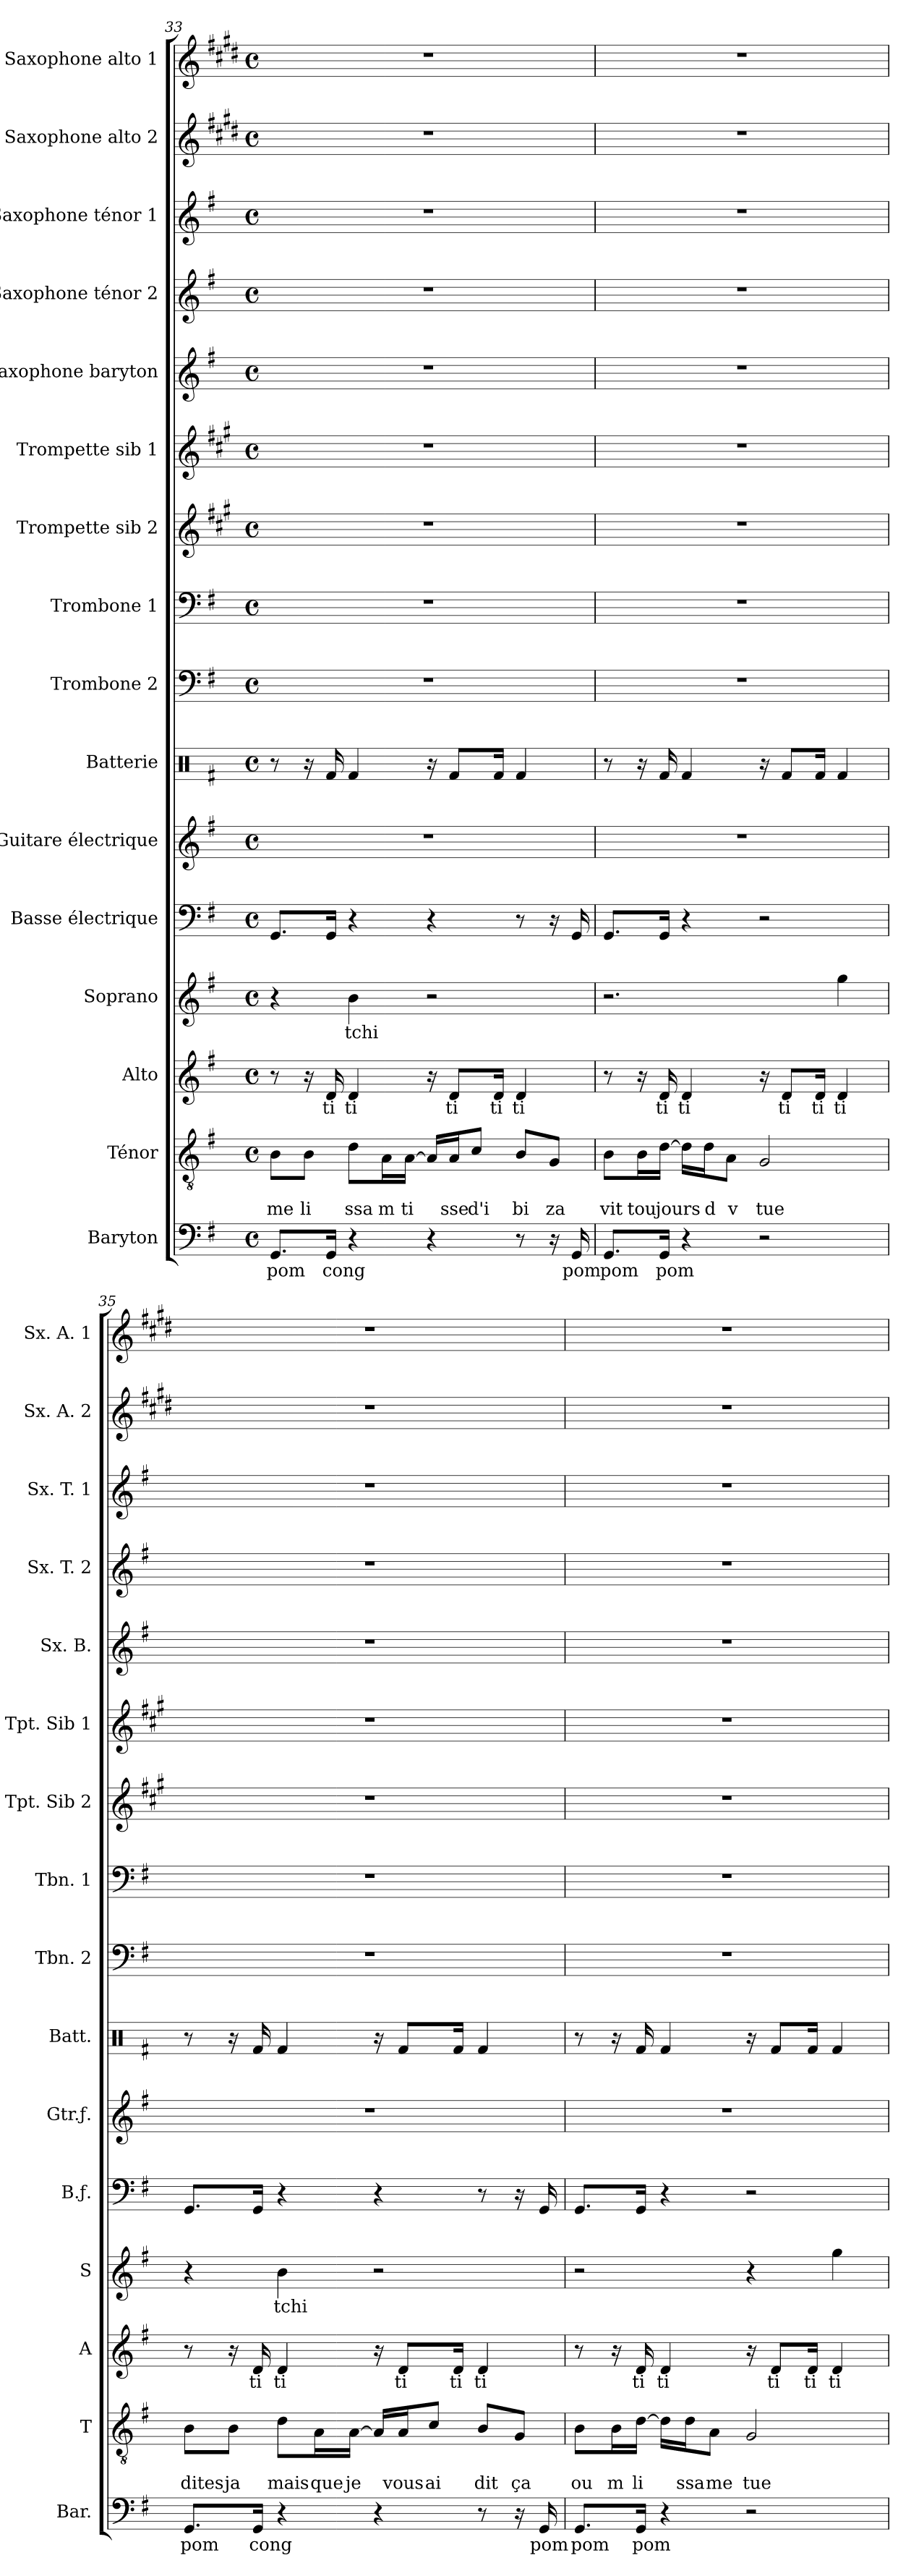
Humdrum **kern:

**kern	**text	**kern	**text	**text	**kern	**text	**kern	**text	**kern	**kern	**kern	**kern	**kern	**kern	**kern	**kern	**kern	**kern	**kern	**kern
*part16	*part16	*part15	*part15	*part15	*part14	*part14	*part13	*part13	*part12	*part11	*part10	*part9	*part8	*part7	*part6	*part5	*part4	*part3	*part2	*part1
*staff16	*staff16	*staff15	*staff15	*staff15	*staff14	*staff14	*staff13	*staff13	*staff12	*staff11	*staff10	*staff9	*staff8	*staff7	*staff6	*staff5	*staff4	*staff3	*staff2	*staff1
*I"Baryton	*	*I"Ténor	*	*	*I"Alto	*	*I"Soprano	*	*I"Basse électrique	*I"Guitare électrique	*I"Batterie	*I"Trombone 2	*I"Trombone 1	*I"Trompette sib 2	*I"Trompette sib 1	*I"Saxophone baryton	*I"Saxophone ténor 2	*I"Saxophone ténor 1	*I"Saxophone alto 2	*I"Saxophone alto 1
*I'Bar.	*	*I'T	*	*	*I'A	*	*I'S	*	*I'B.ƒ.	*I'Gtr.ƒ.	*I'Batt.	*I'Tbn. 2	*I'Tbn. 1	*I'Tpt. Sib 2	*I'Tpt. Sib 1	*I'Sx. B.	*I'Sx. T. 2	*I'Sx. T. 1	*I'Sx. A. 2	*I'Sx. A. 1
!!LO:PB:g=z
*clefF4	*	*clefGv2	*	*	*clefG2	*	*clefG2	*	*clefF4	*clefG2	*clefX	*clefF4	*clefF4	*clefG2	*clefG2	*clefG2	*clefG2	*clefG2	*clefG2	*clefG2
*	*	*	*	*	*	*	*	*	*ITrd7c12	*ITrd7c12	*	*	*	*ITrd1c2	*ITrd1c2	*ITrd12c21	*ITrd8c14	*ITrd8c14	*ITrd5c9	*ITrd5c9
*k[f#]	*	*k[f#]	*	*	*k[f#]	*	*k[f#]	*	*k[f#]	*k[f#]	*k[f#]	*k[f#]	*k[f#]	*k[f#]	*k[f#]	*k[f#]	*k[f#]	*k[f#]	*k[f#]	*k[f#]
*G:	*	*G:	*	*	*G:	*	*G:	*	*G:	*G:	*G:	*G:	*G:	*G:	*G:	*G:	*G:	*G:	*G:	*G:
*M4/4	*	*M4/4	*	*	*M4/4	*	*M4/4	*	*M4/4	*M4/4	*M4/4	*M4/4	*M4/4	*M4/4	*M4/4	*M4/4	*M4/4	*M4/4	*M4/4	*M4/4
*met(c)	*	*met(c)	*	*	*met(c)	*	*met(c)	*	*met(c)	*met(c)	*met(c)	*met(c)	*met(c)	*met(c)	*met(c)	*met(c)	*met(c)	*met(c)	*met(c)	*met(c)
=33	=33	=33	=33	=33	=33	=33	=33	=33	=33	=33	=33	=33	=33	=33	=33	=33	=33	=33	=33	=33
!	!LO:LY:b	!	!	!LO:LY:b	!	!	!	!	!	!	!	!	!	!	!	!	!	!	!	!
8.GG/L	pom	8B\L	.	me	8r	.	4r	.	8.GGG/L	1r	8r	1r	1r	1r	1r	1r	1r	1r	1r	1r
!	!	!	!	!LO:LY:b	!	!	!	!	!	!	!	!	!	!	!	!	!	!	!	!
.	.	8B\J	.	li	16r	.	.	.	.	.	16r	.	.	.	.	.	.	.	.	.
!	!LO:LY:b	!	!	!	!	!LO:LY:b	!	!	!	!	!	!	!	!	!	!	!	!	!	!
16GG/Jk	cong	.	.	.	16d/	ti	.	.	16GGG/Jk	.	16Rf/	.	.	.	.	.	.	.	.	.
!	!	!	!	!LO:LY:b	!	!LO:LY:b	!	!LO:LY:b	!	!	!	!	!	!	!	!	!	!	!	!
4r	.	8d\L	.	ssa	4d/	ti	4b\	tchi	4r	.	4Rf/	.	.	.	.	.	.	.	.	.
!	!	!	!	!LO:LY:b	!	!	!	!	!	!	!	!	!	!	!	!	!	!	!	!
.	.	16A\L	.	m	.	.	.	.	.	.	.	.	.	.	.	.	.	.	.	.
!	!	!	!	!LO:LY:b	!	!	!	!	!	!	!	!	!	!	!	!	!	!	!	!
.	.	[16A\JJ	.	ti	.	.	.	.	.	.	.	.	.	.	.	.	.	.	.	.
4r	.	16A/LL]	.	.	16r	.	2r	.	4r	.	16r	.	.	.	.	.	.	.	.	.
!	!	!	!	!LO:LY:b	!	!LO:LY:b	!	!	!	!	!	!	!	!	!	!	!	!	!	!
.	.	16A/J	.	sse	8d/L	ti	.	.	.	.	8Rf/L	.	.	.	.	.	.	.	.	.
!	!	!	!	!LO:LY:b	!	!	!	!	!	!	!	!	!	!	!	!	!	!	!	!
.	.	8c/J	.	d'i	.	.	.	.	.	.	.	.	.	.	.	.	.	.	.	.
!	!	!	!	!	!	!LO:LY:b	!	!	!	!	!	!	!	!	!	!	!	!	!	!
.	.	.	.	.	16d/Jk	ti	.	.	.	.	16Rf/Jk	.	.	.	.	.	.	.	.	.
!	!	!	!	!LO:LY:b	!	!LO:LY:b	!	!	!	!	!	!	!	!	!	!	!	!	!	!
8r	.	8B/L	.	bi	4d/	ti	.	.	8r	.	4Rf/	.	.	.	.	.	.	.	.	.
!	!	!	!	!LO:LY:b	!	!	!	!	!	!	!	!	!	!	!	!	!	!	!	!
16r	.	8G/J	.	za	.	.	.	.	16r	.	.	.	.	.	.	.	.	.	.	.
!	!LO:LY:b	!	!	!	!	!	!	!	!	!	!	!	!	!	!	!	!	!	!	!
16GG/	pom	.	.	.	.	.	.	.	16GGG/	.	.	.	.	.	.	.	.	.	.	.
=34	=34	=34	=34	=34	=34	=34	=34	=34	=34	=34	=34	=34	=34	=34	=34	=34	=34	=34	=34	=34
!	!LO:LY:b	!	!	!LO:LY:b	!	!	!	!	!	!	!	!	!	!	!	!	!	!	!	!
8.GG/L	pom	8B\L	.	vit	8r	.	2.r	.	8.GGG/L	1r	8r	1r	1r	1r	1r	1r	1r	1r	1r	1r
!	!	!	!	!LO:LY:b	!	!	!	!	!	!	!	!	!	!	!	!	!	!	!	!
.	.	16B\L	.	tou	16r	.	.	.	.	.	16r	.	.	.	.	.	.	.	.	.
!	!LO:LY:b	!	!	!LO:LY:b	!	!LO:LY:b	!	!	!	!	!	!	!	!	!	!	!	!	!	!
16GG/Jk	pom	[16d\JJ	.	jours	16d/	ti	.	.	16GGG/Jk	.	16Rf/	.	.	.	.	.	.	.	.	.
!	!	!	!	!	!	!LO:LY:b	!	!	!	!	!	!	!	!	!	!	!	!	!	!
4r	.	16d\LL]	.	.	4d/	ti	.	.	4r	.	4Rf/	.	.	.	.	.	.	.	.	.
!	!	!	!	!LO:LY:b	!	!	!	!	!	!	!	!	!	!	!	!	!	!	!	!
.	.	16d\J	.	d	.	.	.	.	.	.	.	.	.	.	.	.	.	.	.	.
!	!	!	!	!LO:LY:b	!	!	!	!	!	!	!	!	!	!	!	!	!	!	!	!
.	.	8A\J	.	v	.	.	.	.	.	.	.	.	.	.	.	.	.	.	.	.
!	!	!	!	!LO:LY:b	!	!	!	!	!	!	!	!	!	!	!	!	!	!	!	!
2r	.	2G/	.	tue	16r	.	.	.	2r	.	16r	.	.	.	.	.	.	.	.	.
!	!	!	!	!	!	!LO:LY:b	!	!	!	!	!	!	!	!	!	!	!	!	!	!
.	.	.	.	.	8d/L	ti	.	.	.	.	8Rf/L	.	.	.	.	.	.	.	.	.
!	!	!	!	!	!	!LO:LY:b	!	!	!	!	!	!	!	!	!	!	!	!	!	!
.	.	.	.	.	16d/Jk	ti	.	.	.	.	16Rf/Jk	.	.	.	.	.	.	.	.	.
!	!	!	!	!	!	!LO:LY:b	!	!	!	!	!	!	!	!	!	!	!	!	!	!
.	.	.	.	.	4d/	ti	4gg\	.	.	.	4Rf/	.	.	.	.	.	.	.	.	.
=35	=35	=35	=35	=35	=35	=35	=35	=35	=35	=35	=35	=35	=35	=35	=35	=35	=35	=35	=35	=35
!	!LO:LY:b	!	!	!LO:LY:b	!	!	!	!	!	!	!	!	!	!	!	!	!	!	!	!
8.GG/L	pom	8B\L	.	dites	8r	.	4r	.	8.GGG/L	1r	8r	1r	1r	1r	1r	1r	1r	1r	1r	1r
!	!	!	!	!LO:LY:b	!	!	!	!	!	!	!	!	!	!	!	!	!	!	!	!
.	.	8B\J	.	ja	16r	.	.	.	.	.	16r	.	.	.	.	.	.	.	.	.
!	!LO:LY:b	!	!	!	!	!LO:LY:b	!	!	!	!	!	!	!	!	!	!	!	!	!	!
16GG/Jk	cong	.	.	.	16d/	ti	.	.	16GGG/Jk	.	16Rf/	.	.	.	.	.	.	.	.	.
!	!	!	!	!LO:LY:b	!	!LO:LY:b	!	!LO:LY:b	!	!	!	!	!	!	!	!	!	!	!	!
4r	.	8d\L	.	mais	4d/	ti	4b\	tchi	4r	.	4Rf/	.	.	.	.	.	.	.	.	.
!	!	!	!	!LO:LY:b	!	!	!	!	!	!	!	!	!	!	!	!	!	!	!	!
.	.	16A\L	.	que	.	.	.	.	.	.	.	.	.	.	.	.	.	.	.	.
!	!	!	!	!LO:LY:b	!	!	!	!	!	!	!	!	!	!	!	!	!	!	!	!
.	.	[16A\JJ	.	je	.	.	.	.	.	.	.	.	.	.	.	.	.	.	.	.
4r	.	16A/LL]	.	.	16r	.	2r	.	4r	.	16r	.	.	.	.	.	.	.	.	.
!	!	!	!	!LO:LY:b	!	!LO:LY:b	!	!	!	!	!	!	!	!	!	!	!	!	!	!
.	.	16A/J	.	vous	8d/L	ti	.	.	.	.	8Rf/L	.	.	.	.	.	.	.	.	.
!	!	!	!	!LO:LY:b	!	!	!	!	!	!	!	!	!	!	!	!	!	!	!	!
.	.	8c/J	.	ai	.	.	.	.	.	.	.	.	.	.	.	.	.	.	.	.
!	!	!	!	!	!	!LO:LY:b	!	!	!	!	!	!	!	!	!	!	!	!	!	!
.	.	.	.	.	16d/Jk	ti	.	.	.	.	16Rf/Jk	.	.	.	.	.	.	.	.	.
!	!	!	!	!LO:LY:b	!	!LO:LY:b	!	!	!	!	!	!	!	!	!	!	!	!	!	!
8r	.	8B/L	.	dit	4d/	ti	.	.	8r	.	4Rf/	.	.	.	.	.	.	.	.	.
!	!	!	!	!LO:LY:b	!	!	!	!	!	!	!	!	!	!	!	!	!	!	!	!
16r	.	8G/J	.	ça	.	.	.	.	16r	.	.	.	.	.	.	.	.	.	.	.
!	!LO:LY:b	!	!	!	!	!	!	!	!	!	!	!	!	!	!	!	!	!	!	!
16GG/	pom	.	.	.	.	.	.	.	16GGG/	.	.	.	.	.	.	.	.	.	.	.
=36	=36	=36	=36	=36	=36	=36	=36	=36	=36	=36	=36	=36	=36	=36	=36	=36	=36	=36	=36	=36
!	!LO:LY:b	!	!	!LO:LY:b	!	!	!	!	!	!	!	!	!	!	!	!	!	!	!	!
8.GG/L	pom	8B\L	.	ou	8r	.	2r	.	8.GGG/L	1r	8r	1r	1r	1r	1r	1r	1r	1r	1r	1r
!	!	!	!	!LO:LY:b	!	!	!	!	!	!	!	!	!	!	!	!	!	!	!	!
.	.	16B\L	.	m	16r	.	.	.	.	.	16r	.	.	.	.	.	.	.	.	.
!	!LO:LY:b	!	!	!LO:LY:b	!	!LO:LY:b	!	!	!	!	!	!	!	!	!	!	!	!	!	!
16GG/Jk	pom	[16d\JJ	.	li	16d/	ti	.	.	16GGG/Jk	.	16Rf/	.	.	.	.	.	.	.	.	.
!	!	!	!	!	!	!LO:LY:b	!	!	!	!	!	!	!	!	!	!	!	!	!	!
4r	.	16d\LL]	.	.	4d/	ti	.	.	4r	.	4Rf/	.	.	.	.	.	.	.	.	.
!	!	!	!	!LO:LY:b	!	!	!	!	!	!	!	!	!	!	!	!	!	!	!	!
.	.	16d\J	.	ssa	.	.	.	.	.	.	.	.	.	.	.	.	.	.	.	.
!	!	!	!	!LO:LY:b	!	!	!	!	!	!	!	!	!	!	!	!	!	!	!	!
.	.	8A\J	.	me	.	.	.	.	.	.	.	.	.	.	.	.	.	.	.	.
!	!	!	!	!LO:LY:b	!	!	!	!	!	!	!	!	!	!	!	!	!	!	!	!
2r	.	2G/	.	tue	16r	.	4r	.	2r	.	16r	.	.	.	.	.	.	.	.	.
!	!	!	!	!	!	!LO:LY:b	!	!	!	!	!	!	!	!	!	!	!	!	!	!
.	.	.	.	.	8d/L	ti	.	.	.	.	8Rf/L	.	.	.	.	.	.	.	.	.
!	!	!	!	!	!	!LO:LY:b	!	!	!	!	!	!	!	!	!	!	!	!	!	!
.	.	.	.	.	16d/Jk	ti	.	.	.	.	16Rf/Jk	.	.	.	.	.	.	.	.	.
!	!	!	!	!	!	!LO:LY:b	!	!	!	!	!	!	!	!	!	!	!	!	!	!
.	.	.	.	.	4d/	ti	4gg\	.	.	.	4Rf/	.	.	.	.	.	.	.	.	.
=	=	=	=	=	=	=	=	=	=	=	=	=	=	=	=	=	=	=	=	=
*-	*-	*-	*-	*-	*-	*-	*-	*-	*-	*-	*-	*-	*-	*-	*-	*-	*-	*-	*-	*-
